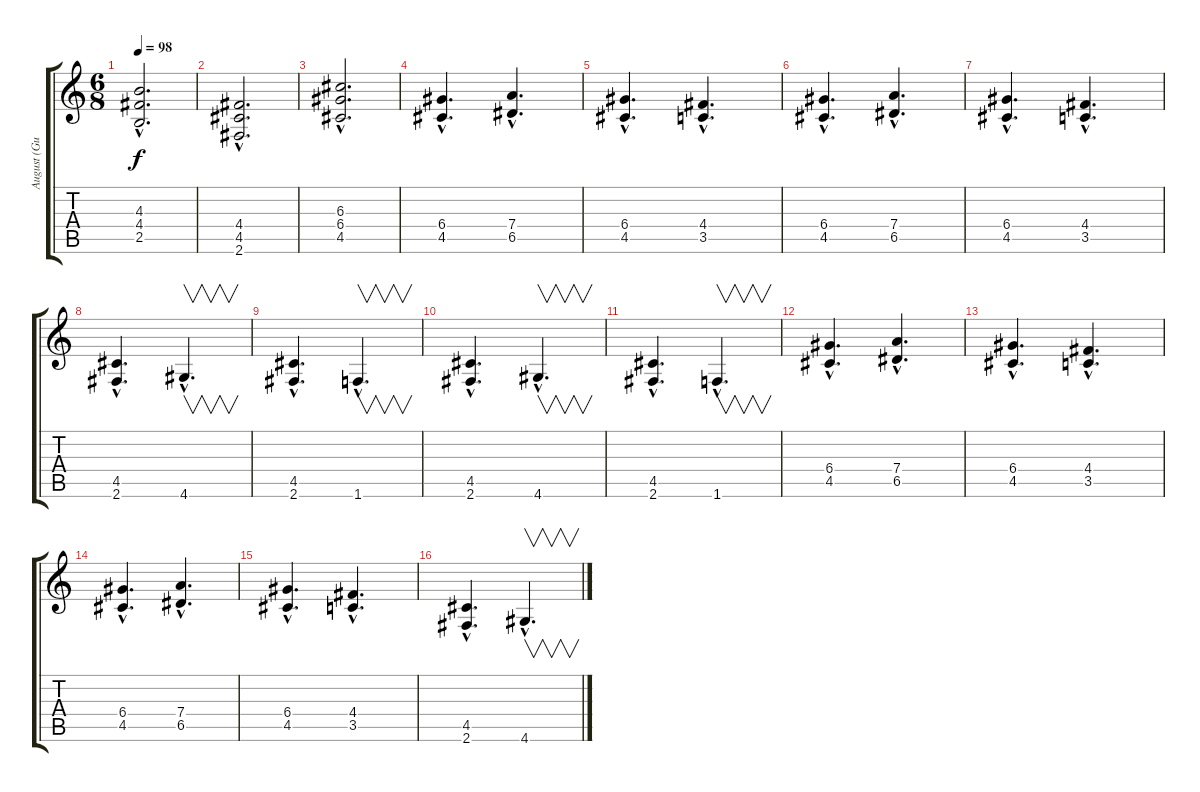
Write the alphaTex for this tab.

\track ("August (Guitar)" "August (Gu") {instrument distortionguitar}
\staff {score tabs}
\tuning (E4 B3 G3 D3 A2 E2) {hide}
\ts (6 8)
\tempo 98
\clef g2
\ks c
(4.3{hac t} 4.4{hac t} 2.5{hac t}).2{d dy f} |
(4.4{hac} 4.5{hac} 2.6{hac}).2{d} |
(6.3{hac} 6.4{hac} 4.5{hac}).2{d} |
(6.4{hac} 4.5{hac}).4{d} (7.4{hac} 6.5{hac}).4{d} |
(6.4{hac} 4.5{hac}).4{d} (4.4{hac} 3.5{hac}).4{d} |
(6.4{hac} 4.5{hac}).4{d} (7.4{hac} 6.5{hac}).4{d} |
(6.4{hac} 4.5{hac}).4{d} (4.4{hac} 3.5{hac}).4{d} |
(4.5{hac} 2.6{hac}).4{d} 4.6{hac}.4{v d} |
(4.5{hac} 2.6{hac}).4{d} 1.6{hac}.4{v d} |
(4.5{hac} 2.6{hac}).4{d} 4.6{hac}.4{v d} |
(4.5{hac} 2.6{hac}).4{d} 1.6{hac}.4{v d} |
(6.4{hac} 4.5{hac}).4{d} (7.4{hac} 6.5{hac}).4{d} |
(6.4{hac} 4.5{hac}).4{d} (4.4{hac} 3.5{hac}).4{d} |
(6.4{hac} 4.5{hac}).4{d} (7.4{hac} 6.5{hac}).4{d} |
(6.4{hac} 4.5{hac}).4{d} (4.4{hac} 3.5{hac}).4{d} |
(4.5{hac} 2.6{hac}).4{d} 4.6{hac}.4{v d}
